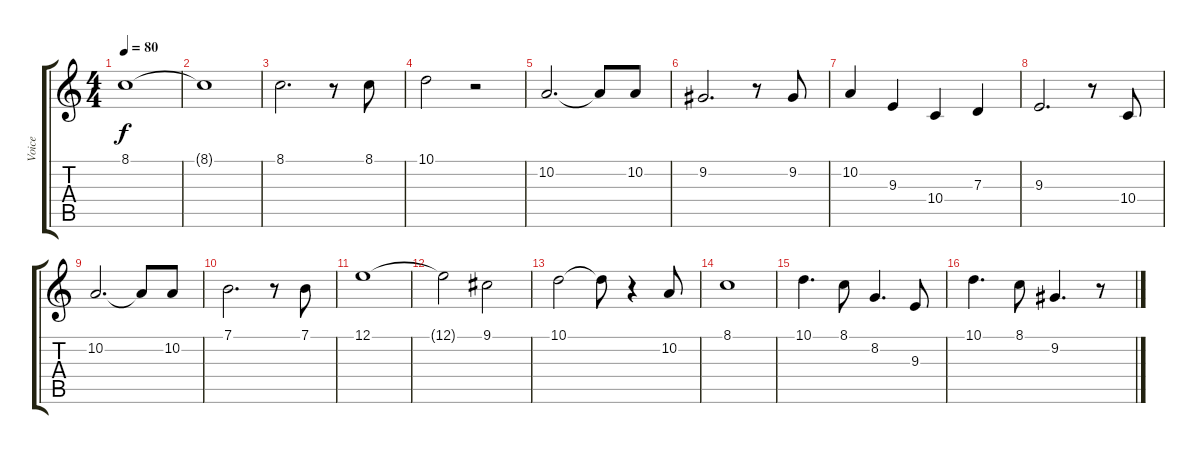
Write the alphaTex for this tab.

\track ("Voice" "Voice") {instrument choiraahs}
\staff {score tabs}
\tuning (E4 B3 G3 D3 A2 E2) {hide}
\ts (4 4)
\tempo 80
\clef g2
\ks c
8.1.1{dy f} |
8.1{t}.1 |
8.1.2{d} r.8 8.1.8 |
10.1.2 r.2 |
10.2.2{d} 10.2{t}.8 10.2.8 |
9.2.2{d} r.8 9.2.8 |
10.2.4 9.3.4 10.4.4 7.3.4 |
9.3.2{d} r.8 10.4.8 |
10.2.2{d} 10.2{t}.8 10.2.8 |
7.1.2{d} r.8 7.1.8 |
12.1.1 |
12.1{t}.2 9.1.2 |
10.1.2 10.1{t}.8 r.4 10.2.8 |
8.1.1 |
10.1.4{d} 8.1.8 8.2.4{d} 9.3.8 |
10.1.4{d} 8.1.8 9.2.4{d} r.8
